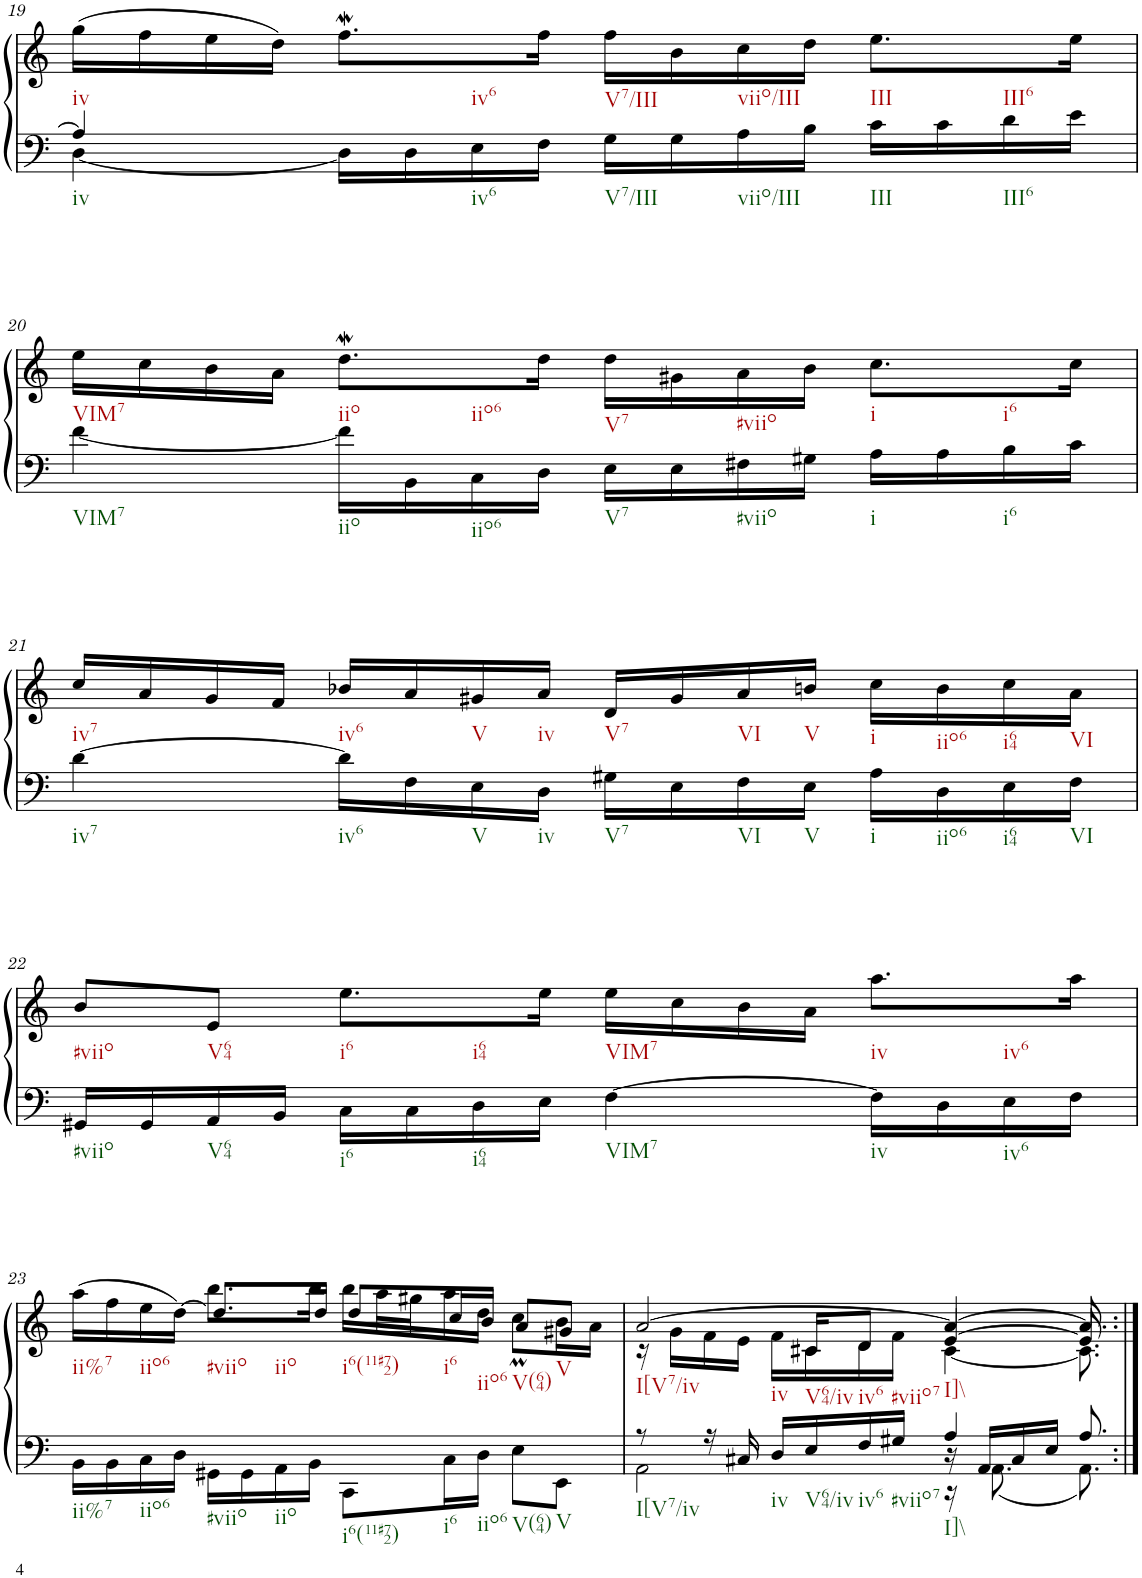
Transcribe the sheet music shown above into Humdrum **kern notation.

**kern	**kern
*part1	*part1
*staff2	*staff1
*I"Klavier linke Hand	*
!!LO:PB:g=z
*clefF4	*clefG2
*k[]	*k[]
*M4/4	*M4/4
*met(c)	*met(c)
=19	=19
*^	*
4A/]	[4D\	(16gg\LL
.	.	16ff\
.	.	16ee\
.	.	16dd\JJ)
4ryy	16D\LL]	8.ffw\L
.	16D\	.
.	16E\	.
.	16F\JJ	16ff\Jk
2ryy	16G\LL	16ff\LL
.	16G\	16b\
.	16A\	16cc\
.	16B\JJ	16dd\JJ
.	16c\LL	8.ee\L
.	16c\	.
.	16d\	.
.	16e\JJ	16ee\Jk
!!LO:LB:g=z
=20	=20	=20
1ryy	[4f\	16ee\LL
.	.	16cc\
.	.	16b\
.	.	16a\JJ
.	16f\LL]	8.ddW\L
.	16BB\	.
.	16C\	.
.	16D\JJ	16dd\Jk
.	16E\LL	16dd\LL
.	16E\	16g#X\
.	16F#X\	16a\
.	16G#X\JJ	16b\JJ
.	16A\LL	8.cc\L
.	16A\	.
.	16B\	.
.	16c\JJ	16cc\Jk
*v	*v	*
!!LO:LB:g=z
=21	=21
[4d\	16cc/LL
.	16a/
.	16g/
.	16f/JJ
16d\LL]	16b-X/LL
16F\	16a/
16E\	16g#X/
16D\JJ	16a/JJ
16G#X\LL	16d/LL
16E\	16g#/
16F\	16a/
16E\JJ	16bn/JJ
16A\LL	16cc\LL
16D\	16b\
16E\	16cc\
16F\JJ	16a\JJ
!!LO:LB:g=z
=22	=22
16GG#X/LL	8b/L
16GG#/	.
16AA/	8e/J
16BB/JJ	.
16C\LL	8.ee\L
16C\	.
16D\	.
16E\JJ	16ee\Jk
[4F\	16ee\LL
.	16cc\
.	16b\
.	16a\JJ
16F\LL]	8.aa\L
16D\	.
16E\	.
16F\JJ	16aa\Jk
!!LO:LB:g=z
=23	=23
*^	*^
1ryy	16BB\LL	(16aa\LL	4ryy
.	16BB\	16ff\	.
.	16C\	16ee\	.
.	16D\JJ	[16dd\JJ)	.
.	16GG#X\LL	8.dd/L]	8.bb\L
.	16GG#\	.	.
.	16AA\	.	.
.	16BB\JJ	16dd/Jk	16bb\Jk
.	8CC\L	8dd/L	16bb\LL
.	.	.	32aa\L
.	.	.	32gg#X\J
.	16C\L	16cc/L	16aa\
.	16D\JJ	16b/JJ	16dd\JJ
.	8E\L	8a/L	8ccM\L
.	8EE\J	8g#X/J	16b\L
.	.	.	16a\JJ
=24	=24	=24	=24
*	*^	*	*^
8r	2AA\	2ryy	[2a/	16r	16ryy
*	*	*	*	*v	*v
.	.	.	.	16g\LL
16r	.	.	.	16f\
16C#X/	.	.	.	16e\JJ
16D/LL	.	.	.	16f\LL
*	*	*	*	*^
16E/	.	.	.	16c#X\	16c#/KL
16F/	.	.	.	16d\	8d/J
16G#X/JJ	.	.	.	16f\JJ	.
4A/	16r	16r	4a/_	[4e/	[4c#\
.	8.AA\	16AA/LL	.	.	.
.	.	16C#/	.	.	.
.	.	16E/JJ	.	.	.
8ryy	8.AA\	8.A/	8.a/]	8.e/]	8.c#\]
16ryy	.	.	.	.	.
*v	*v	*v	*	*	*
*	*v	*v	*v
=:|!	=:|!
*-	*-
